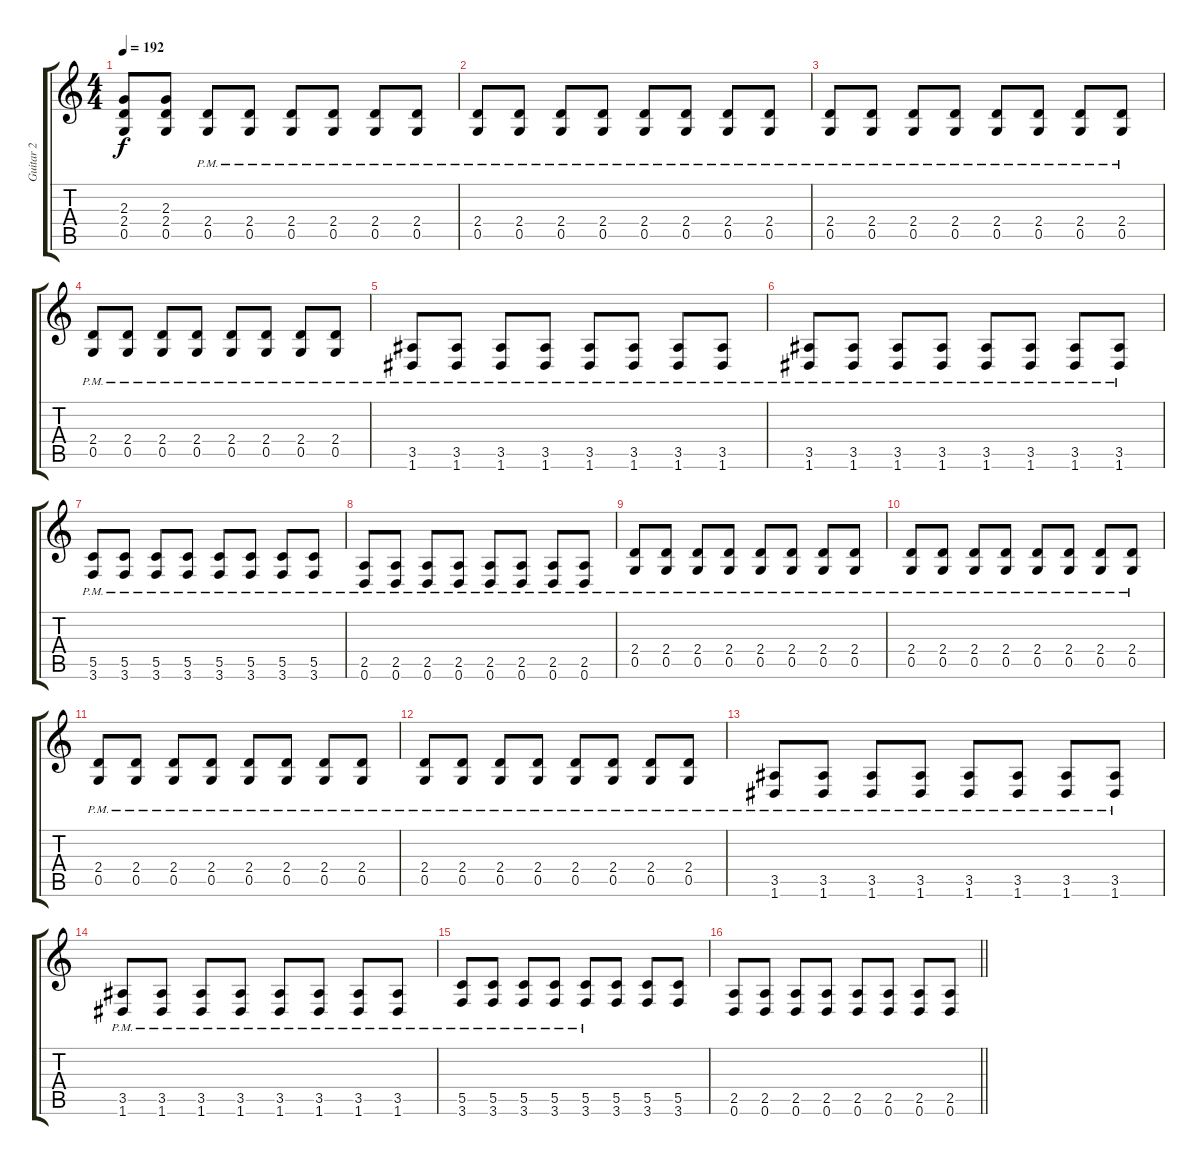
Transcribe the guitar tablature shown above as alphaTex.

\track ("Guitar 2" "Guitar 2") {instrument distortionguitar}
\staff {score tabs}
\tuning (D4 A3 F3 C3 G2 D2) {hide}
\ts (4 4)
\section ("" "")
\tempo 192
\clef g2
\ks c
(2.3 2.4 0.5).8{dy f} (2.3 2.4 0.5).8 (2.4{pm} 0.5{pm}).8 (2.4{pm} 0.5{pm}).8 (2.4{pm} 0.5{pm}).8 (2.4{pm} 0.5{pm}).8 (2.4{pm} 0.5{pm}).8 (2.4{pm} 0.5{pm}).8 |
(2.4{pm} 0.5{pm}).8 (2.4{pm} 0.5{pm}).8 (2.4{pm} 0.5{pm}).8 (2.4{pm} 0.5{pm}).8 (2.4{pm} 0.5{pm}).8 (2.4{pm} 0.5{pm}).8 (2.4{pm} 0.5{pm}).8 (2.4{pm} 0.5{pm}).8 |
(2.4{pm} 0.5{pm}).8 (2.4{pm} 0.5{pm}).8 (2.4{pm} 0.5{pm}).8 (2.4{pm} 0.5{pm}).8 (2.4{pm} 0.5{pm}).8 (2.4{pm} 0.5{pm}).8 (2.4{pm} 0.5{pm}).8 (2.4{pm} 0.5{pm}).8 |
(2.4{pm} 0.5{pm}).8 (2.4{pm} 0.5{pm}).8 (2.4{pm} 0.5{pm}).8 (2.4{pm} 0.5{pm}).8 (2.4{pm} 0.5{pm}).8 (2.4{pm} 0.5{pm}).8 (2.4{pm} 0.5{pm}).8 (2.4{pm} 0.5{pm}).8 |
(3.5{pm} 1.6{pm}).8 (3.5{pm} 1.6{pm}).8 (3.5{pm} 1.6{pm}).8 (3.5{pm} 1.6{pm}).8 (3.5{pm} 1.6{pm}).8 (3.5{pm} 1.6{pm}).8 (3.5{pm} 1.6{pm}).8 (3.5{pm} 1.6{pm}).8 |
(3.5{pm} 1.6{pm}).8 (3.5{pm} 1.6{pm}).8 (3.5{pm} 1.6{pm}).8 (3.5{pm} 1.6{pm}).8 (3.5{pm} 1.6{pm}).8 (3.5{pm} 1.6{pm}).8 (3.5{pm} 1.6{pm}).8 (3.5{pm} 1.6{pm}).8 |
(5.5{pm} 3.6{pm}).8 (5.5{pm} 3.6{pm}).8 (5.5{pm} 3.6{pm}).8 (5.5{pm} 3.6{pm}).8 (5.5{pm} 3.6{pm}).8 (5.5{pm} 3.6{pm}).8 (5.5{pm} 3.6{pm}).8 (5.5{pm} 3.6{pm}).8 |
(2.5{pm} 0.6{pm}).8 (2.5{pm} 0.6{pm}).8 (2.5{pm} 0.6{pm}).8 (2.5{pm} 0.6{pm}).8 (2.5{pm} 0.6{pm}).8 (2.5{pm} 0.6{pm}).8 (2.5{pm} 0.6{pm}).8 (2.5{pm} 0.6{pm}).8 |
(2.4{pm} 0.5{pm}).8{volume 15} (2.4{pm} 0.5{pm}).8 (2.4{pm} 0.5{pm}).8 (2.4{pm} 0.5{pm}).8 (2.4{pm} 0.5{pm}).8 (2.4{pm} 0.5{pm}).8 (2.4{pm} 0.5{pm}).8 (2.4{pm} 0.5{pm}).8 |
(2.4{pm} 0.5{pm}).8 (2.4{pm} 0.5{pm}).8 (2.4{pm} 0.5{pm}).8 (2.4{pm} 0.5{pm}).8 (2.4{pm} 0.5{pm}).8 (2.4{pm} 0.5{pm}).8 (2.4{pm} 0.5{pm}).8 (2.4{pm} 0.5{pm}).8 |
(2.4{pm} 0.5{pm}).8 (2.4{pm} 0.5{pm}).8 (2.4{pm} 0.5{pm}).8 (2.4{pm} 0.5{pm}).8 (2.4{pm} 0.5{pm}).8 (2.4{pm} 0.5{pm}).8 (2.4{pm} 0.5{pm}).8 (2.4{pm} 0.5{pm}).8 |
(2.4{pm} 0.5{pm}).8 (2.4{pm} 0.5{pm}).8 (2.4{pm} 0.5{pm}).8 (2.4{pm} 0.5{pm}).8 (2.4{pm} 0.5{pm}).8 (2.4{pm} 0.5{pm}).8 (2.4{pm} 0.5{pm}).8 (2.4{pm} 0.5{pm}).8 |
(3.5{pm} 1.6{pm}).8 (3.5{pm} 1.6{pm}).8 (3.5{pm} 1.6{pm}).8 (3.5{pm} 1.6{pm}).8 (3.5{pm} 1.6{pm}).8 (3.5{pm} 1.6{pm}).8 (3.5{pm} 1.6{pm}).8 (3.5{pm} 1.6{pm}).8 |
(3.5{pm} 1.6{pm}).8 (3.5{pm} 1.6{pm}).8 (3.5{pm} 1.6{pm}).8 (3.5{pm} 1.6{pm}).8 (3.5{pm} 1.6{pm}).8 (3.5{pm} 1.6{pm}).8 (3.5{pm} 1.6{pm}).8 (3.5{pm} 1.6{pm}).8 |
(5.5{pm} 3.6{pm}).8 (5.5{pm} 3.6{pm}).8 (5.5{pm} 3.6{pm}).8 (5.5{pm} 3.6{pm}).8 (5.5{pm} 3.6{pm}).8 (5.5 3.6).8 (5.5 3.6).8 (5.5 3.6).8 |
\barLineRight lightlight
(2.5 0.6).8 (2.5 0.6).8 (2.5 0.6).8 (2.5 0.6).8 (2.5 0.6).8 (2.5 0.6).8 (2.5 0.6).8 (2.5 0.6).8
